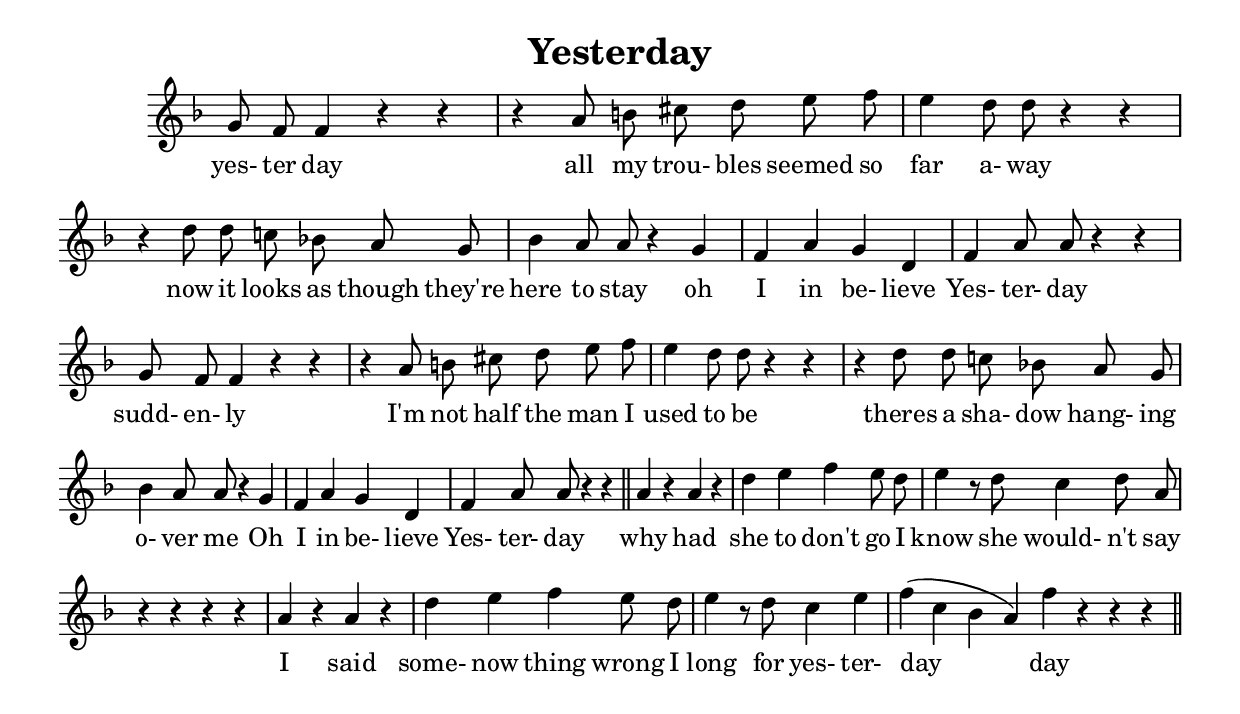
#(ly:set-option 'midi-extension "mid")
\version "2.12.3"
\include "english.ly"
\header{
title = "Yesterday"
composer = ""
}
%{
Filename: yesterday
Key: F
Mode: major
Title: Yesterday
Author: McCartney
Time: 4/4
EnteredBy: John Rothfield

      F             Em7   A7   *   Dmi  Dmi/C 
1) |  RS S -- --  | -- GM P#D NS | N DD -- -- |
      yes-ter day      all my trou-bles seemed so far a- way

  Bb    C7      F       C/E  Dmi G     Bb   F 
| -- DD Pm GR | m GG -- R- | S G R D | S GG - - ||
                                   * 
now it looks as though they're here to stay oh I be-lieve in  Yes-ter-day

      F              Em7   A7    *   Dmi  Dmi/C 
2) |  RS S- -- --  | -- GM P#D  NS | N DD -- -- |
      sudd- en- ly   I'm  not half the  man I  used  to be

     Bb    C7      F       C/E  Dmi G     Bb   F 
   | -- DD Pm GR | m GG -- R- | S G R D | S GG - - :|
                                      *
        theres a sha-  dow hang-ing o-ver  me Oh I be-lieve in  Yes-ter-day


      A11  A7     Dmi
                    C Bb  Dmi/A      C        F
          R           *        G 
3) || G -  G - |  D N S-  ND | N- -D P   DG | - - - - |
      why she     had  to  go  I  don't   know  she would- n't   say

     A11 A7    Dmi Bb Dmi/A      C      F           F
                 C         Gm           1_____      2______
                   *                    *           *           
   | G - G - | D N S- ND | N- -D P N | (S P m G) :| S - - -     ||
     I said some-thing wrong now I long for  yes-ter-day day 

 


%}
melody = {
\once \override Staff.TimeSignature #'stencil = ##f
\clef treble
\key c \major
\autoBeamOn
\cadenzaOn


 \bar "|"  d'8 c'8 c'4 r4 r4 \bar "|"  r4 e'8 fs'8 gs'8 a'8 b'8 c''8 \bar "|"  b'4 a'8 a'8 r4 r4 \bar "|"  \bar "|"  r4 a'8 a'8 g'8 f'8 e'8 d'8 \bar "|"  f'4 e'8 e'8 r4 d'4 \bar "|"  c'4 e'4 d'4 a4 \bar "|"  c'4 e'8 e'8 r4 r4 \bar "||"   \bar "|"  d'8 c'8 c'4 r4 r4 \bar "|"  r4 e'8 fs'8 gs'8 a'8 b'8 c''8 \bar "|"  b'4 a'8 a'8 r4 r4 \bar "|"  \bar "|"  r4 a'8 a'8 g'8 f'8 e'8 d'8 \bar "|"  f'4 e'8 e'8 r4 d'4 \bar "|"  c'4 e'4 d'4 a4 \bar "|"  c'4 e'8 e'8 r4 r4 \bar ":|"  \bar "||"   e'4 r4 e'4 r4 \bar "|"  a'4 b'4 c''4 b'8 a'8 \bar "|"  b'4 r8 a'8 g'4 a'8 e'8 \bar "|"  r4 r4 r4 r4 \bar "|"  \bar "|"  e'4 r4 e'4 r4 \bar "|"  a'4 b'4 c''4 b'8 a'8 \bar "|"  b'4 r8 a'8 g'4 b'4 \bar "|"  c''4( g'4 f'4 e'4) \bar ":|"  c''4 r4 r4 r4 \bar "||"  
}


text = \lyricmode {
yes- ter day all my trou- bles seemed so far a- way now it looks as though they're here to stay oh I in be- lieve Yes- ter- day sudd- en- ly I'm not half the man I used to be theres a sha- dow hang- ing o- ver me Oh I in be- lieve Yes- ter- day why had she to don't go I know she would- n't say I said some- now thing wrong I long for yes- ter- day day
}

\score{
\transpose c' f'
<<
\new Voice = "one" {
\melody
}
\new Lyrics \lyricsto "one" \text
>>
\layout {
\context {
\Score
\remove "Bar_number_engraver"
}
}
\midi {
\context {
\Score
tempoWholesPerMinute = #(ly:make-moment 200 4)
}
}
}